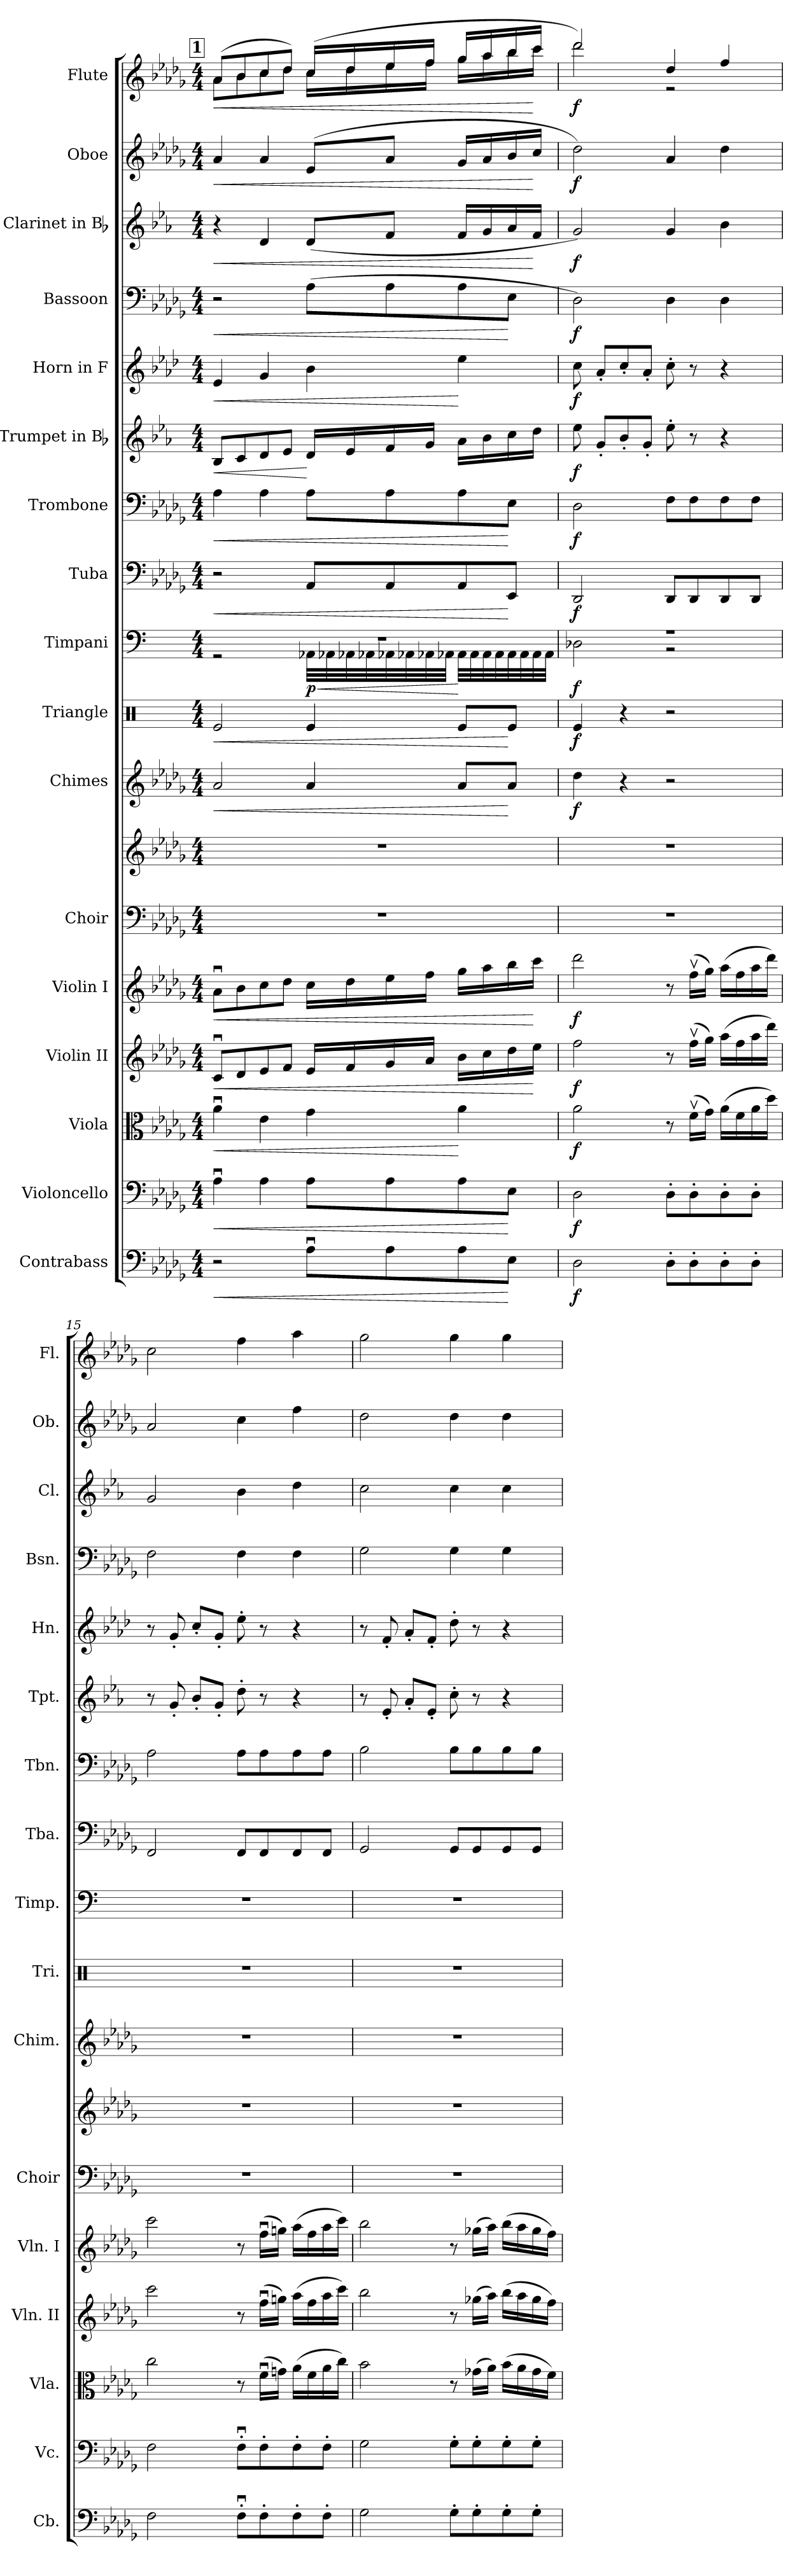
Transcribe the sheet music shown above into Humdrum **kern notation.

**kern	**dynam	**kern	**dynam	**kern	**dynam	**kern	**dynam	**kern	**dynam	**kern	**kern	**kern	**dynam	**kern	**dynam	**kern	**dynam	**kern	**dynam	**kern	**dynam	**kern	**dynam	**kern	**dynam	**kern	**dynam	**kern	**dynam	**kern	**dynam	**kern	**dynam
*part17	*part17	*part16	*part16	*part15	*part15	*part14	*part14	*part13	*part13	*part12	*part12	*part11	*part11	*part10	*part10	*part9	*part9	*part8	*part8	*part7	*part7	*part6	*part6	*part5	*part5	*part4	*part4	*part3	*part3	*part2	*part2	*part1	*part1
*staff18	*staff18	*staff17	*staff17	*staff16	*staff16	*staff15	*staff15	*staff14	*staff14	*staff13	*staff12	*staff11	*staff11	*staff10	*staff10	*staff9	*staff9	*staff8	*staff8	*staff7	*staff7	*staff6	*staff6	*staff5	*staff5	*staff4	*staff4	*staff3	*staff3	*staff2	*staff2	*staff1	*staff1
*I"Contrabass	*	*I"Violoncello	*	*I"Viola	*	*I"Violin II	*	*I"Violin I	*	*I"Choir	*	*I"Chimes	*	*I"Triangle	*	*I"Timpani	*	*I"Tuba	*	*I"Trombone	*	*I"Trumpet in Bb	*	*I"Horn in F	*	*I"Bassoon	*	*I"Clarinet in Bb	*	*I"Oboe	*	*I"Flute	*
*I'Cb.	*	*I'Vc.	*	*I'Vla.	*	*I'Vln. II	*	*I'Vln. I	*	*I'Choir	*	*I'Chim.	*	*I'Tri.	*	*I'Timp.	*	*I'Tba.	*	*I'Tbn.	*	*I'Tpt.	*	*I'Hn.	*	*I'Bsn.	*	*I'Cl.	*	*I'Ob.	*	*I'Fl.	*
*clefF4	*	*clefF4	*	*clefC3	*	*clefG2	*	*clefG2	*	*clefF4	*clefG2	*clefG2	*	*clefX	*	*clefF4	*	*clefF4	*	*clefF4	*	*clefG2	*	*clefG2	*	*clefF4	*	*clefG2	*	*clefG2	*	*clefG2	*
*ITrd7c12	*	*	*	*	*	*	*	*	*	*	*	*	*	*	*	*	*	*	*	*	*	*ITrd1c2	*	*ITrd4c7	*	*	*	*ITrd1c2	*	*	*	*	*
*k[b-e-a-d-g-]	*	*k[b-e-a-d-g-]	*	*k[b-e-a-d-g-]	*	*k[b-e-a-d-g-]	*	*k[b-e-a-d-g-]	*	*k[b-e-a-d-g-]	*k[b-e-a-d-g-]	*k[b-e-a-d-g-]	*	*k[]	*	*k[]	*	*k[b-e-a-d-g-]	*	*k[b-e-a-d-g-]	*	*k[b-e-a-d-g-]	*	*k[b-e-a-d-g-]	*	*k[b-e-a-d-g-]	*	*k[b-e-a-d-g-]	*	*k[b-e-a-d-g-]	*	*k[b-e-a-d-g-]	*
*D-:	*	*D-:	*	*D-:	*	*D-:	*	*D-:	*	*D-:	*D-:	*D-:	*	*C:	*	*C:	*	*D-:	*	*D-:	*	*D-:	*	*D-:	*	*D-:	*	*D-:	*	*D-:	*	*D-:	*
*M4/4	*	*M4/4	*	*M4/4	*	*M4/4	*	*M4/4	*	*M4/4	*M4/4	*M4/4	*	*M4/4	*	*M4/4	*	*M4/4	*	*M4/4	*	*M4/4	*	*M4/4	*	*M4/4	*	*M4/4	*	*M4/4	*	*M4/4	*
!!LO:REH:place=s1:B:color=#000000:enc=box:fs=12.8556:t=1
=13	=13	=13	=13	=13	=13	=13	=13	=13	=13	=13	=13	=13	=13	=13	=13	=13	=13	=13	=13	=13	=13	=13	=13	=13	=13	=13	=13	=13	=13	=13	=13	=13	=13
!	!LO:HP:b	!	!LO:HP:b	!	!LO:HP:b	!	!LO:HP:b	!	!LO:HP:b	!	!	!	!LO:HP:b	!	!LO:HP:b	!	!	!	!LO:HP:b	!	!LO:HP:b	!	!LO:HP:b	!	!LO:HP:b	!	!LO:HP:b	!	!LO:HP:b	!	!LO:HP:b	!	!LO:HP:b
*	*	*	*	*	*	*	*	*	*	*	*	*	*	*	*	*^	*	*	*	*	*	*^	*	*	*	*	*	*	*	*	*	*^	*
2r	<	4A-ui\	<	4a-ui\	<	8cui/L	<	8a-ui\L	<	1r	1r	2a-i/	<	2Rei/	<	1r	2r	.	2r	<	4A-i\	<	8A-i/L	8ryy	<	4A-i/	<	2r	<	4r	<	4a-i/	<	(8a-i/L	8a-i\L	<
.	.	.	.	.	.	8d-i/	.	8b-i\	.	.	.	.	.	.	.	.	.	.	.	.	.	.	8B-i/	8ryy	.	.	.	.	.	.	.	.	.	8b-i/	8b-i\	.
.	.	4A-i\	.	4e-i\	.	8e-i/	.	8cci\	.	.	.	.	.	.	.	.	.	.	.	.	4A-i\	.	8ci/	8ryy	.	4ci/	.	.	.	4ci/	.	4a-i/	.	8cci/	8cci\	.
.	.	.	.	.	.	8fi/J	.	8dd-i\J	.	.	.	.	.	.	.	.	.	.	.	.	.	.	8d-i/J	8ryy	.	.	.	.	.	.	.	.	.	8dd-i/J)	8dd-i\J	.
!	!	!	!	!	!	!	!	!	!	!	!	!	!	!	!	!	!	!LO:HP:b	!	!	!	!	!	!	!	!	!	!	!	!	!	!	!	!	!	!
*	*	*	*	*	*	*	*	*	*	*	*	*	*	*	*	*tremolo	*	*	*	*	*	*	*	*	*	*	*	*	*	*	*	*	*	*	*	*
8AA-ui\L	.	8A-i\L	.	4g-i\	.	16e-i/LL	.	16cci\LL	.	.	.	4a-i/	.	4Rei/	.	.	32AA-Xi\LLL	< p	8AA-i/L	.	8A-i\L	.	16ci/LL	2ryy	[	4e-i\	.	(8A-i\L	.	(8ci/L	.	(8e-i/L	.	(16cci/LL	16cci\LL	.
.	.	.	.	.	.	.	.	.	.	.	.	.	.	.	.	.	32AA-Xi\	.	.	.	.	.	.	.	.	.	.	.	.	.	.	.	.	.	.	.
.	.	.	.	.	.	16fi/	.	16dd-i\	.	.	.	.	.	.	.	.	32AA-Xi\	.	.	.	.	.	16d-i/	.	.	.	.	.	.	.	.	.	.	16dd-i/	16dd-i\	.
.	.	.	.	.	.	.	.	.	.	.	.	.	.	.	.	.	32AA-Xi\	.	.	.	.	.	.	.	.	.	.	.	.	.	.	.	.	.	.	.
8AA-i\	.	8A-i\	.	.	.	16g-i/	.	16ee-i\	.	.	.	.	.	.	.	.	32AA-Xi\	.	8AA-i/	.	8A-i\	.	16e-i/	.	.	.	.	8A-i\	.	8e-i/J	.	8a-i/J	.	16ee-i/	16ee-i\	.
.	.	.	.	.	.	.	.	.	.	.	.	.	.	.	.	.	32AA-Xi\	.	.	.	.	.	.	.	.	.	.	.	.	.	.	.	.	.	.	.
.	.	.	.	.	.	16a-i/JJ	.	16ffi\JJ	.	.	.	.	.	.	.	.	32AA-Xi\	.	.	.	.	.	16fi/JJ	.	.	.	.	.	.	.	.	.	.	16ffi/JJ	16ffi\JJ	.
.	.	.	.	.	.	.	.	.	.	.	.	.	.	.	.	.	32AA-Xi\JJJ	.	.	.	.	.	.	.	.	.	.	.	.	.	.	.	.	.	.	.
8AA-i\	.	8A-i\	.	4a-i\	[	16b-i\LL	.	16gg-i\LL	.	.	.	8a-i/L	.	8Rei/L	.	.	32AA-i\LLL	[	8AA-i/	.	8A-i\	.	16g-i\LL	.	.	4a-i\	[	8A-i\	.	16e-i/LL	.	16g-i/LL	.	16gg-i/LL	16gg-i\LL	.
.	.	.	.	.	.	.	.	.	.	.	.	.	.	.	.	.	32AA-i\	.	.	.	.	.	.	.	.	.	.	.	.	.	.	.	.	.	.	.
.	.	.	.	.	.	16cci\	.	16aa-i\	.	.	.	.	.	.	.	.	32AA-i\	.	.	.	.	.	16a-i\	.	.	.	.	.	.	16fi/	.	16a-i/	.	16aa-i/	16aa-i\	.
.	.	.	.	.	.	.	.	.	.	.	.	.	.	.	.	.	32AA-i\	.	.	.	.	.	.	.	.	.	.	.	.	.	.	.	.	.	.	.
8EE-i\J	[	8E-i\J	[	.	.	16dd-i\	.	16bb-i\	.	.	.	8a-i/J	[	8Rei/J	[	.	32AA-i\	.	8EE-i/J	[	8E-i\J	[	16b-i\	.	.	.	.	8E-i\J	[	16g-i/	.	16b-i/	.	16bb-i/	16bb-i\	.
.	.	.	.	.	.	.	.	.	.	.	.	.	.	.	.	.	32AA-i\	.	.	.	.	.	.	.	.	.	.	.	.	.	.	.	.	.	.	.
.	.	.	.	.	.	16ee-i\JJ	[	16ccci\JJ	[	.	.	.	.	.	.	.	32AA-i\	.	.	.	.	.	16cci\JJ	.	.	.	.	.	.	16e-i/JJ	[	16cci/JJ	[	16ccci/JJ	16ccci\JJ	[
.	.	.	.	.	.	.	.	.	.	.	.	.	.	.	.	.	32AA-i\JJJ	.	.	.	.	.	.	.	.	.	.	.	.	.	.	.	.	.	.	.
*	*	*	*	*	*	*	*	*	*	*	*	*	*	*	*	*Xtremolo	*	*	*	*	*	*	*	*	*	*	*	*	*	*	*	*	*	*	*	*
*	*	*	*	*	*	*	*	*	*	*	*	*	*	*	*	*	*	*	*	*	*	*	*v	*v	*	*	*	*	*	*	*	*	*	*	*	*
!!LO:PB:g=z	!!
=14	=14	=14	=14	=14	=14	=14	=14	=14	=14	=14	=14	=14	=14	=14	=14	=14	=14	=14	=14	=14	=14	=14	=14	=14	=14	=14	=14	=14	=14	=14	=14	=14	=14	=14	=14
2DD-i\	f	2D-i\	f	2a-i\	f	2ffi\	f	2ddd-i\	f	1r	1r	4dd-i\	f	4Rei/	f	1r	2D-Xi\	f	2DD-i/	f	2D-i\	f	8dd-i\	f	8fi\	f	2D-i\)	f	2fi/)	f	2dd-i\)	f	2ddd-i/)	2ddd-i\	f
.	.	.	.	.	.	.	.	.	.	.	.	.	.	.	.	.	.	.	.	.	.	.	8f'i/L	.	8d-'i/L	.	.	.	.	.	.	.	.	.	.
.	.	.	.	.	.	.	.	.	.	.	.	4r	.	4r	.	.	.	.	.	.	.	.	8a-'i/	.	8f'i/	.	.	.	.	.	.	.	.	.	.
.	.	.	.	.	.	.	.	.	.	.	.	.	.	.	.	.	.	.	.	.	.	.	8f'i/J	.	8d-'i/J	.	.	.	.	.	.	.	.	.	.
8DD-'i\L	.	8D-'i\L	.	8r	.	8r	.	8r	.	.	.	2r	.	2r	.	.	2r	.	8DD-i/L	.	8Fi\L	.	8dd-'i\	.	8f'i\	.	4D-i\	.	4fi/	.	4a-i/	.	4dd-i/	2r	.
8DD-'i\	.	8D-'i\	.	(16fvi\LL	.	(16ffvi\LL	.	(16ffvi\LL	.	.	.	.	.	.	.	.	.	.	8DD-i/	.	8Fi\	.	8r	.	8r	.	.	.	.	.	.	.	.	.	.
.	.	.	.	16g-i\JJ)	.	16gg-i\JJ)	.	16gg-i\JJ)	.	.	.	.	.	.	.	.	.	.	.	.	.	.	.	.	.	.	.	.	.	.	.	.	.	.	.
8DD-'i\	.	8D-'i\	.	(16a-i\LL	.	(16aa-i\LL	.	(16aa-i\LL	.	.	.	.	.	.	.	.	.	.	8DD-i/	.	8Fi\	.	4r	.	4r	.	4D-i\	.	4a-i\	.	4dd-i\	.	4ffi/	.	.
.	.	.	.	16fi\	.	16ffi\	.	16ffi\	.	.	.	.	.	.	.	.	.	.	.	.	.	.	.	.	.	.	.	.	.	.	.	.	.	.	.
8DD-'i\J	.	8D-'i\J	.	16a-i\	.	16aa-i\	.	16aa-i\	.	.	.	.	.	.	.	.	.	.	8DD-i/J	.	8Fi\J	.	.	.	.	.	.	.	.	.	.	.	.	.	.
.	.	.	.	16dd-i\JJ)	.	16ddd-i\JJ)	.	16ddd-i\JJ)	.	.	.	.	.	.	.	.	.	.	.	.	.	.	.	.	.	.	.	.	.	.	.	.	.	.	.
*	*	*	*	*	*	*	*	*	*	*	*	*	*	*	*	*v	*v	*	*	*	*	*	*	*	*	*	*	*	*	*	*	*	*v	*v	*
=15	=15	=15	=15	=15	=15	=15	=15	=15	=15	=15	=15	=15	=15	=15	=15	=15	=15	=15	=15	=15	=15	=15	=15	=15	=15	=15	=15	=15	=15	=15	=15	=15	=15
2FFi\	.	2Fi\	.	2cci\	.	2ccci\	.	2ccci\	.	1r	1r	1r	.	1r	.	1r	.	2FFi/	.	2A-i\	.	8r	.	8r	.	2Fi\	.	2fi/	.	2a-i/	.	2cci\	.
.	.	.	.	.	.	.	.	.	.	.	.	.	.	.	.	.	.	.	.	.	.	8f'i/	.	8c'i/	.	.	.	.	.	.	.	.	.
.	.	.	.	.	.	.	.	.	.	.	.	.	.	.	.	.	.	.	.	.	.	8a-'i/L	.	8f'i/L	.	.	.	.	.	.	.	.	.
.	.	.	.	.	.	.	.	.	.	.	.	.	.	.	.	.	.	.	.	.	.	8f'i/J	.	8c'i/J	.	.	.	.	.	.	.	.	.
8FFu'i\L	.	8Fu'i\L	.	8r	.	8r	.	8r	.	.	.	.	.	.	.	.	.	8FFi/L	.	8A-i\L	.	8cc'i\	.	8a-'i\	.	4Fi\	.	4a-i\	.	4cci\	.	4ffi\	.
8FF'i\	.	8F'i\	.	(16fui\LL	.	(16ffui\LL	.	(16ffui\LL	.	.	.	.	.	.	.	.	.	8FFi/	.	8A-i\	.	8r	.	8r	.	.	.	.	.	.	.	.	.
.	.	.	.	16gni\JJ)	.	16ggni\JJ)	.	16ggni\JJ)	.	.	.	.	.	.	.	.	.	.	.	.	.	.	.	.	.	.	.	.	.	.	.	.	.
8FF'i\	.	8F'i\	.	(16a-i\LL	.	(16aa-i\LL	.	(16aa-i\LL	.	.	.	.	.	.	.	.	.	8FFi/	.	8A-i\	.	4r	.	4r	.	4Fi\	.	4cci\	.	4ffi\	.	4aa-i\	.
.	.	.	.	16fi\	.	16ffi\	.	16ffi\	.	.	.	.	.	.	.	.	.	.	.	.	.	.	.	.	.	.	.	.	.	.	.	.	.
8FF'i\J	.	8F'i\J	.	16a-i\	.	16aa-i\	.	16aa-i\	.	.	.	.	.	.	.	.	.	8FFi/J	.	8A-i\J	.	.	.	.	.	.	.	.	.	.	.	.	.
.	.	.	.	16cci\JJ)	.	16ccci\JJ)	.	16ccci\JJ)	.	.	.	.	.	.	.	.	.	.	.	.	.	.	.	.	.	.	.	.	.	.	.	.	.
=16	=16	=16	=16	=16	=16	=16	=16	=16	=16	=16	=16	=16	=16	=16	=16	=16	=16	=16	=16	=16	=16	=16	=16	=16	=16	=16	=16	=16	=16	=16	=16	=16	=16
2GG-i\	.	2G-i\	.	2b-i\	.	2bb-i\	.	2bb-i\	.	1r	1r	1r	.	1r	.	1r	.	2GG-i/	.	2B-i\	.	8r	.	8r	.	2G-i\	.	2b-i\	.	2dd-i\	.	2gg-i\	.
.	.	.	.	.	.	.	.	.	.	.	.	.	.	.	.	.	.	.	.	.	.	8d-'i/	.	8B-'i/	.	.	.	.	.	.	.	.	.
.	.	.	.	.	.	.	.	.	.	.	.	.	.	.	.	.	.	.	.	.	.	8g-'i/L	.	8d-'i/L	.	.	.	.	.	.	.	.	.
.	.	.	.	.	.	.	.	.	.	.	.	.	.	.	.	.	.	.	.	.	.	8d-'i/J	.	8B-'i/J	.	.	.	.	.	.	.	.	.
8GG-'i\L	.	8G-'i\L	.	8r	.	8r	.	8r	.	.	.	.	.	.	.	.	.	8GG-i/L	.	8B-i\L	.	8b-'i\	.	8g-'i\	.	4G-i\	.	4b-i\	.	4dd-i\	.	4gg-i\	.
8GG-'i\	.	8G-'i\	.	(16g-Xi\LL	.	(16gg-Xi\LL	.	(16gg-Xi\LL	.	.	.	.	.	.	.	.	.	8GG-i/	.	8B-i\	.	8r	.	8r	.	.	.	.	.	.	.	.	.
.	.	.	.	16a-i\JJ)	.	16aa-i\JJ)	.	16aa-i\JJ)	.	.	.	.	.	.	.	.	.	.	.	.	.	.	.	.	.	.	.	.	.	.	.	.	.
8GG-'i\	.	8G-'i\	.	(16b-i\LL	.	(16bb-i\LL	.	(16bb-i\LL	.	.	.	.	.	.	.	.	.	8GG-i/	.	8B-i\	.	4r	.	4r	.	4G-i\	.	4b-i\	.	4dd-i\	.	4gg-i\	.
.	.	.	.	16a-i\	.	16aa-i\	.	16aa-i\	.	.	.	.	.	.	.	.	.	.	.	.	.	.	.	.	.	.	.	.	.	.	.	.	.
8GG-'i\J	.	8G-'i\J	.	16g-i\	.	16gg-i\	.	16gg-i\	.	.	.	.	.	.	.	.	.	8GG-i/J	.	8B-i\J	.	.	.	.	.	.	.	.	.	.	.	.	.
.	.	.	.	16fi\JJ)	.	16ffi\JJ)	.	16ffi\JJ)	.	.	.	.	.	.	.	.	.	.	.	.	.	.	.	.	.	.	.	.	.	.	.	.	.
=	=	=	=	=	=	=	=	=	=	=	=	=	=	=	=	=	=	=	=	=	=	=	=	=	=	=	=	=	=	=	=	=	=
*-	*-	*-	*-	*-	*-	*-	*-	*-	*-	*-	*-	*-	*-	*-	*-	*-	*-	*-	*-	*-	*-	*-	*-	*-	*-	*-	*-	*-	*-	*-	*-	*-	*-
